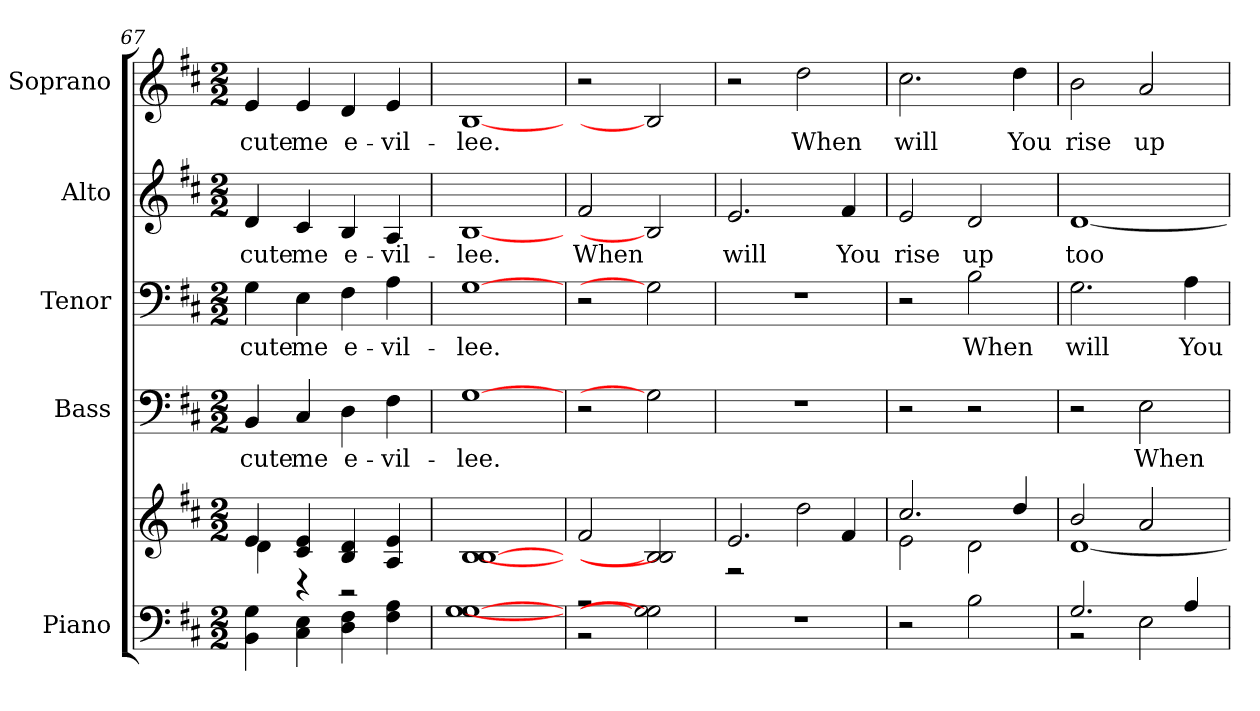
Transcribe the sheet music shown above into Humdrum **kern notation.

**kern	**kern	**kern	**text	**kern	**text	**kern	**text	**kern	**text
*part5	*part5	*part4	*part4	*part3	*part3	*part2	*part2	*part1	*part1
*staff6	*staff5	*staff4	*staff4	*staff3	*staff3	*staff2	*staff2	*staff1	*staff1
*I"Piano	*	*I"Bass	*	*I"Tenor	*	*I"Alto	*	*I"Soprano	*
*I'Pno.	*	*I'B.	*	*I'T.	*	*I'A.	*	*I'S.	*
*clefF4	*clefG2	*clefF4	*	*clefF4	*	*clefG2	*	*clefG2	*
*k[f#c#]	*k[f#c#]	*k[f#c#]	*	*k[f#c#]	*	*k[f#c#]	*	*k[f#c#]	*
*D:	*D:	*D:	*	*D:	*	*D:	*	*D:	*
*M2/2	*M2/2	*M2/2	*	*M2/2	*	*M2/2	*	*M2/2	*
=67	=67	=67	=67	=67	=67	=67	=67	=67	=67
*	*^	*	*	*	*	*	*	*	*
!	!	!	!	!LO:LY:b:color=#000000	!	!	!	!	!	!
!	!	!	!	!	!	!LO:LY:b:color=#000000	!	!	!	!
!	!	!	!	!	!	!	!	!LO:LY:b:color=#000000	!	!
!	!	!	!	!	!	!	!	!	!	!LO:LY:b:color=#000000
4BBi\ 4Gi	4ei/	4di\	4BBi/	-cute	4Gi\	-cute	4di/	-cute	4ei/	-cute
!	!	!	!	!LO:LY:b:color=#000000	!	!	!	!	!	!
!	!	!	!	!	!	!LO:LY:b:color=#000000	!	!	!	!
!	!	!	!	!	!	!	!	!LO:LY:b:color=#000000	!	!
!	!	!	!	!	!	!	!	!	!	!LO:LY:b:color=#000000
4C#i\ 4Ei	4c#i/ 4ei	4r	4C#i/	me	4Ei\	me	4c#i/	me	4ei/	me
!	!	!	!	!LO:LY:b:color=#000000	!	!	!	!	!	!
!	!	!	!	!	!	!LO:LY:b:color=#000000	!	!	!	!
!	!	!	!	!	!	!	!	!LO:LY:b:color=#000000	!	!
!	!	!	!	!	!	!	!	!	!	!LO:LY:b:color=#000000
4Di\ 4F#i	4Bi/ 4di	2r	4Di\	e-	4F#i\	e-	4Bi/	e-	4di/	e-
!	!	!	!	!LO:LY:b:color=#000000	!	!	!	!	!	!
!	!	!	!	!	!	!LO:LY:b:color=#000000	!	!	!	!
!	!	!	!	!	!	!	!	!LO:LY:b:color=#000000	!	!
!	!	!	!	!	!	!	!	!	!	!LO:LY:b:color=#000000
4F#i\ 4Ai	4Ai/ 4ei	.	4F#i\	-vil-	4Ai\	-vil-	4Ai/	-vil-	4ei/	-vil-
*	*v	*v	*	*	*	*	*	*	*	*
=68	=68	=68	=68	=68	=68	=68	=68	=68	=68
!	!	!	!LO:LY:b:color=#000000	!	!	!	!	!	!
!	!	!	!	!	!LO:LY:b:color=#000000	!	!	!	!
!	!	!	!	!	!	!	!LO:LY:b:color=#000000	!	!
!	!	!	!	!	!	!	!	!	!LO:LY:b:color=#000000
[1Gi [1Gi	[1Bi [1Bi	[1Gi	-lee.	[1Gi	-lee.	[1Bi	-lee.	[1Bi	-lee.
=69	=69	=69	=69	=69	=69	=69	=69	=69	=69
*^	*	*	*	*	*	*	*	*	*
!	!	!	!	!	!	!	!	!LO:LY:b:color=#000000	!	!
2r	2r	2f#i/	2r	.	2r	.	2f#i/	When	2r	.
2Gi] 2Gi]	2ryy	2Bi] 2Bi]	2Gi]	.	2Gi]	.	2Bi]	.	2Bi]	.
*v	*v	*	*	*	*	*	*	*	*	*
=70	=70	=70	=70	=70	=70	=70	=70	=70	=70
*	*^	*	*	*	*	*	*	*	*
*^	*	*	*	*	*	*	*	*	*	*
!	!	!	!	!	!	!	!	!	!LO:LY:b:color=#000000	!	!
*v	*v	*	*	*	*	*	*	*	*	*	*
1r	2.ei/	2r	1r	.	1r	.	2.ei/	will	2r	.
!	!	!	!	!	!	!	!	!	!	!LO:LY:b:color=#000000
.	.	2ddi\	.	.	.	.	.	.	2ddi\	When
!	!	!	!	!	!	!	!	!LO:LY:b:color=#000000	!	!
.	4f#i/	.	.	.	.	.	4f#i/	You	.	.
!!LO:PB:g=z
=71	=71	=71	=71	=71	=71	=71	=71	=71	=71	=71
!	!	!	!	!	!	!	!	!LO:LY:b:color=#000000	!	!
!	!	!	!	!	!	!	!	!	!	!LO:LY:b:color=#000000
2r	2.cc#i/	2ei\	2r	.	2r	.	2ei/	rise	2.cc#i\	will
!	!	!	!	!	!	!LO:LY:b:color=#000000	!	!	!	!
!	!	!	!	!	!	!	!	!LO:LY:b:color=#000000	!	!
2Bi\	.	2di\	2r	.	2Bi\	When	2di/	up	.	.
!	!	!	!	!	!	!	!	!	!	!LO:LY:b:color=#000000
.	4ddi/	.	.	.	.	.	.	.	4ddi\	You
=72	=72	=72	=72	=72	=72	=72	=72	=72	=72	=72
*^	*	*	*	*	*	*	*	*	*	*
!	!	!	!	!	!	!	!LO:LY:b:color=#000000	!	!	!	!
!	!	!	!	!	!	!	!	!	!LO:LY:b:color=#000000	!	!
!	!	!	!	!	!	!	!	!	!	!	!LO:LY:b:color=#000000
2.Gi/	2r	2bi/	[<1di	2r	.	2.Gi\	will	[<1di	too	2bi\	rise
!	!	!	!	!	!LO:LY:b:color=#000000	!	!	!	!	!	!
!	!	!	!	!	!	!	!	!	!	!	!LO:LY:b:color=#000000
.	2Ei\	2ai/	.	2Ei\	When	.	.	.	.	2ai/	up
!	!	!	!	!	!	!	!LO:LY:b:color=#000000	!	!	!	!
4Ai/	.	.	.	.	.	4Ai\	You	.	.	.	.
*v	*v	*	*	*	*	*	*	*	*	*	*
*	*v	*v	*	*	*	*	*	*	*	*
=	=	=	=	=	=	=	=	=	=
*-	*-	*-	*-	*-	*-	*-	*-	*-	*-
